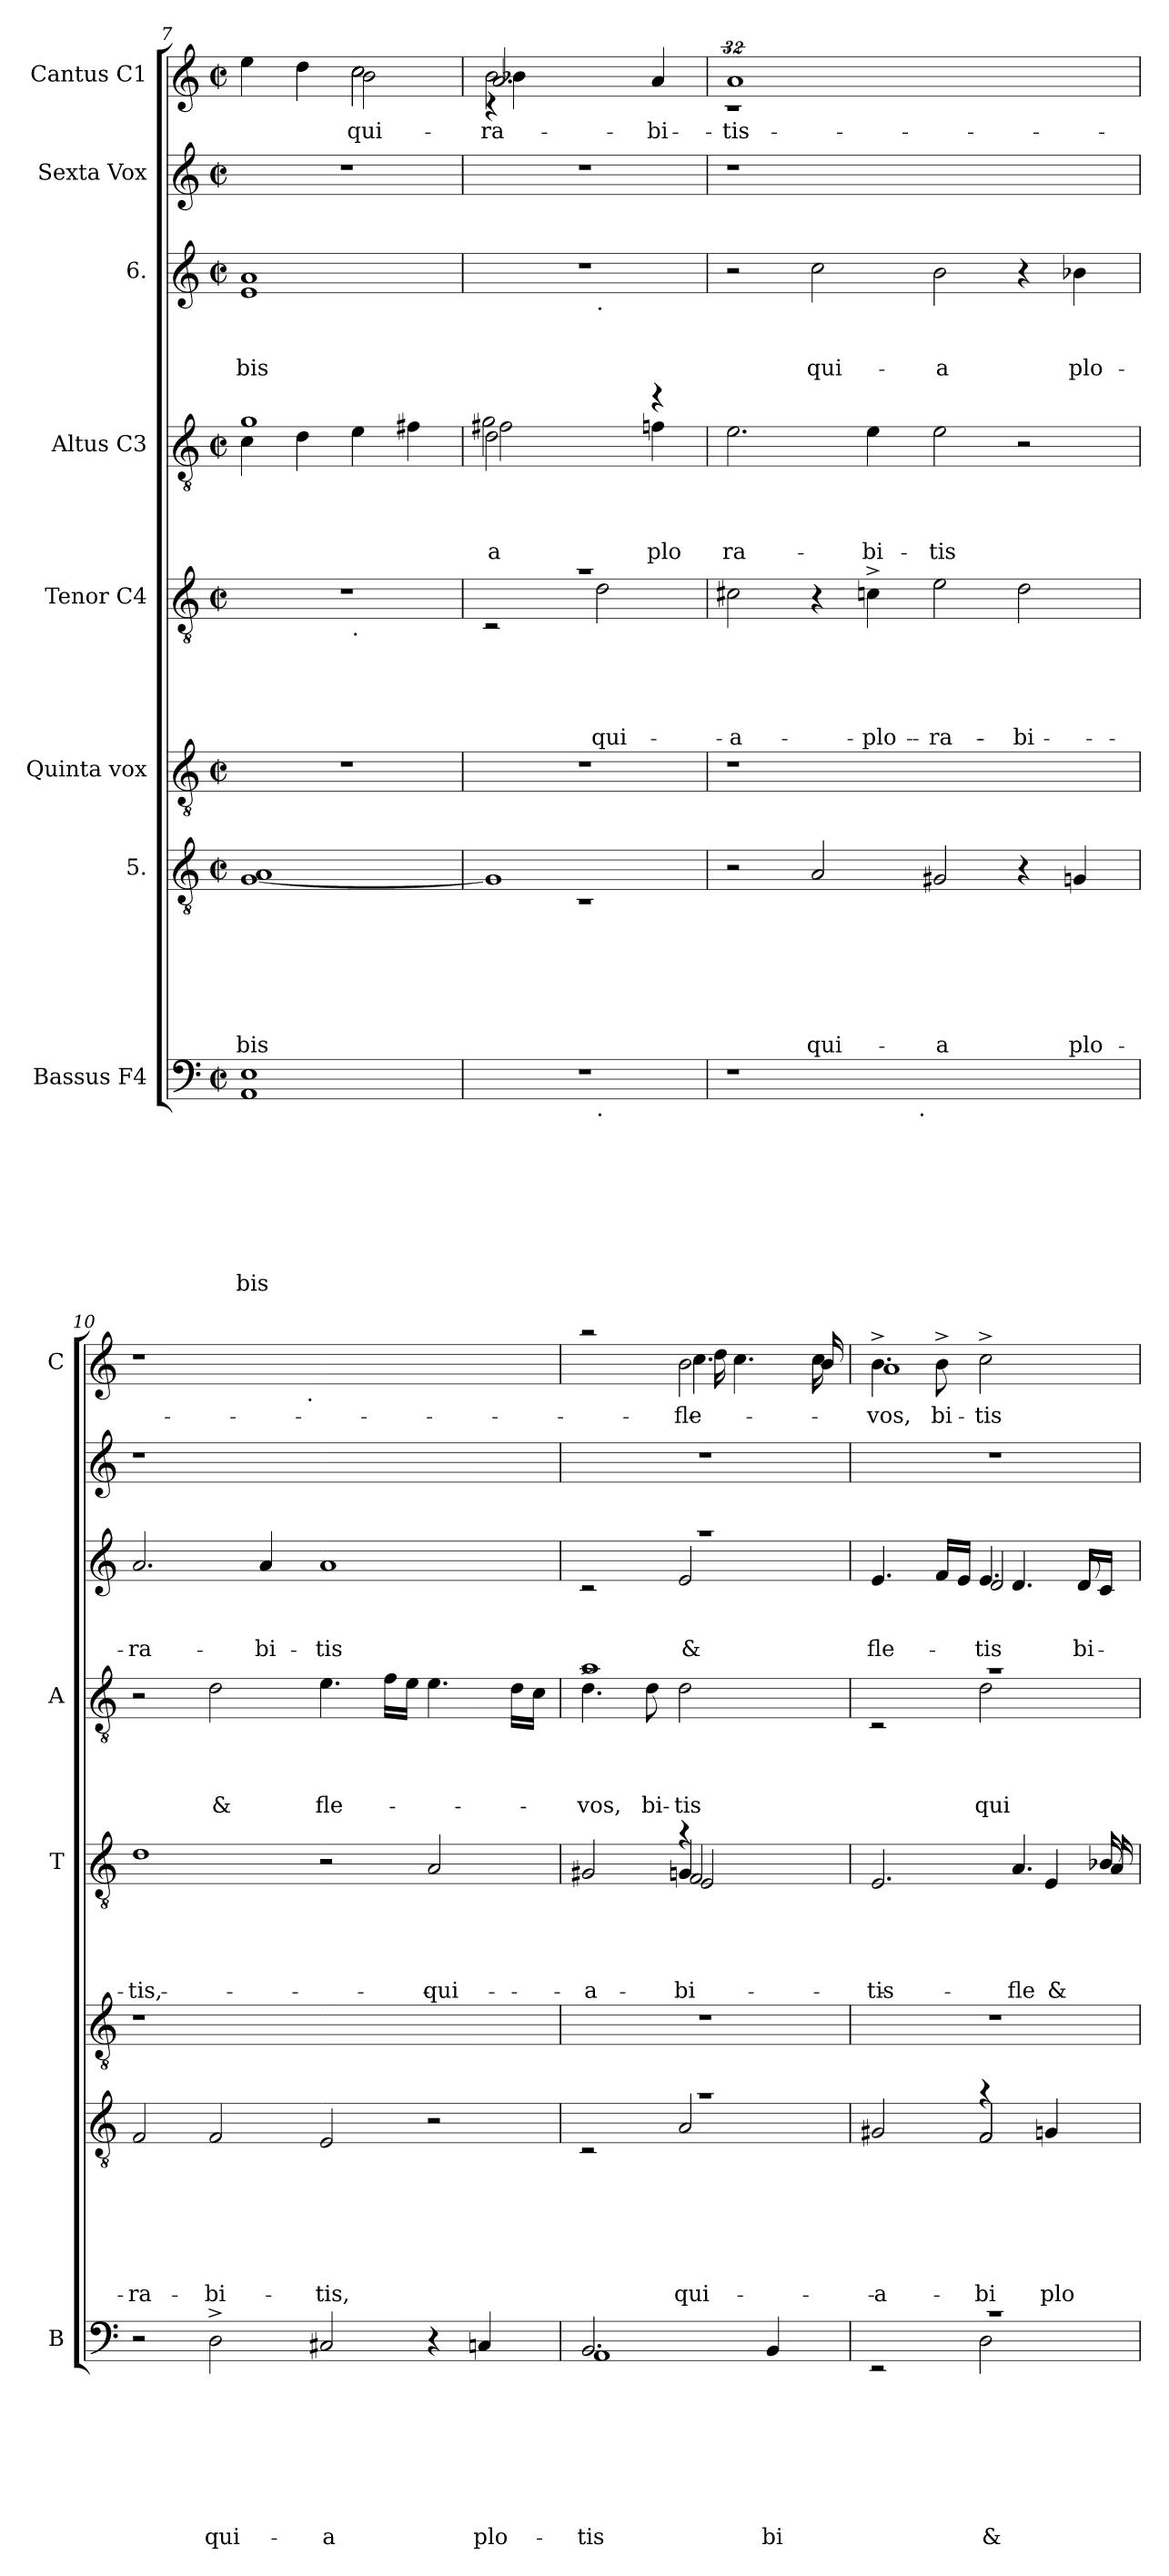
**kern	**text	**text	**text	**text	**text	**text	**text	**text	**kern	**text	**text	**text	**text	**text	**text	**text	**kern	**kern	**text	**text	**text	**text	**text	**kern	**text	**text	**text	**text	**kern	**text	**text	**text	**kern	**kern	**text
*part8	*part8	*part8	*part8	*part8	*part8	*part8	*part8	*part8	*part7	*part7	*part7	*part7	*part7	*part7	*part7	*part7	*part6	*part5	*part5	*part5	*part5	*part5	*part5	*part4	*part4	*part4	*part4	*part4	*part3	*part3	*part3	*part3	*part2	*part1	*part1
*staff8	*staff8	*staff8	*staff8	*staff8	*staff8	*staff8	*staff8	*staff8	*staff7	*staff7	*staff7	*staff7	*staff7	*staff7	*staff7	*staff7	*staff6	*staff5	*staff5	*staff5	*staff5	*staff5	*staff5	*staff4	*staff4	*staff4	*staff4	*staff4	*staff3	*staff3	*staff3	*staff3	*staff2	*staff1	*staff1
*I"Bassus F4	*	*	*	*	*	*	*	*	*I"5.	*	*	*	*	*	*	*	*I"Quinta vox	*I"Tenor C4	*	*	*	*	*	*I"Altus C3	*	*	*	*	*I"6.	*	*	*	*I"Sexta Vox	*I"Cantus C1	*
*I'B	*	*	*	*	*	*	*	*	*	*	*	*	*	*	*	*	*	*I'T	*	*	*	*	*	*I'A	*	*	*	*	*	*	*	*	*	*I'C	*
*clefF4	*	*	*	*	*	*	*	*	*clefGv2	*	*	*	*	*	*	*	*clefGv2	*clefGv2	*	*	*	*	*	*clefGv2	*	*	*	*	*clefG2	*	*	*	*clefG2	*clefG2	*
*k[]	*	*	*	*	*	*	*	*	*k[]	*	*	*	*	*	*	*	*k[]	*k[]	*	*	*	*	*	*k[]	*	*	*	*	*k[]	*	*	*	*k[]	*k[]	*
*C:	*	*	*	*	*	*	*	*	*C:	*	*	*	*	*	*	*	*C:	*C:	*	*	*	*	*	*C:	*	*	*	*	*C:	*	*	*	*C:	*C:	*
*M2/2	*	*	*	*	*	*	*	*	*M2/2	*	*	*	*	*	*	*	*M2/2	*M2/2	*	*	*	*	*	*M2/2	*	*	*	*	*M2/2	*	*	*	*M2/2	*M2/2	*
*met(c|)	*	*	*	*	*	*	*	*	*met(c|)	*	*	*	*	*	*	*	*met(c|)	*met(c|)	*	*	*	*	*	*met(c|)	*	*	*	*	*met(c|)	*	*	*	*met(c|)	*met(c|)	*
=7	=7	=7	=7	=7	=7	=7	=7	=7	=7	=7	=7	=7	=7	=7	=7	=7	=7	=7	=7	=7	=7	=7	=7	=7	=7	=7	=7	=7	=7	=7	=7	=7	=7	=7	=7
!	!	!	!	!	!	!	!	!LO:LY:b	!	!	!	!	!	!	!	!LO:LY:b	!	!	!	!	!	!	!	!	!	!	!	!	!	!	!	!LO:LY:b	!	!	!
*	*	*	*	*	*	*	*	*	*	*	*	*	*	*	*	*	*	*^	*	*	*	*	*	*^	*	*	*	*	*	*	*	*	*	*^	*
*	*	*	*	*	*	*	*	*	*	*	*	*	*	*	*	*	*	*	*	*	*	*	*	*	*	*	*	*	*	*	*	*	*	*	*	*	*^	*
1AA 1E	.	.	.	.	.	.	.	-bis	[<1G 1A	.	.	.	.	.	.	-bis	1r	1r	2ryy	.	.	.	.	.	4c\	1g	.	.	.	.	1e 1a	.	.	-bis	1r	4ee\	2ryy	2ryy	.
.	.	.	.	.	.	.	.	.	.	.	.	.	.	.	.	.	.	.	.	.	.	.	.	.	4d\	.	.	.	.	.	.	.	.	.	.	4dd\	.	.	.
!	!	!	!	!	!	!	!	!	!	!	!	!	!	!	!	!	!	!	!LO:TX:b:t=.	!	!	!	!	!	!	!	!	!	!	!	!	!	!	!	!	!	!	!	!
!	!	!	!	!	!	!	!	!	!	!	!	!	!	!	!	!	!	!	!	!	!	!	!	!	!	!	!	!	!	!	!	!	!	!	!	!	!	!	!LO:LY:b
!	!	!	!	!	!	!	!	!	!	!	!	!	!	!	!	!	!	!	!	!	!	!	!	!	!	!	!	!	!	!	!	!	!	!	!	!	!	!	!LO:LY:b
.	.	.	.	.	.	.	.	.	.	.	.	.	.	.	.	.	.	.	2ryy	.	.	.	.	.	4e\	.	.	.	.	.	.	.	.	.	.	2cc\	2b\	2cc\	qui-
.	.	.	.	.	.	.	.	.	.	.	.	.	.	.	.	.	.	.	.	.	.	.	.	.	4f#X\	.	.	.	.	.	.	.	.	.	.	.	.	.	.
*	*	*	*	*	*	*	*	*	*	*	*	*	*	*	*	*	*	*	*	*	*	*	*	*	*v	*v	*	*	*	*	*	*	*	*	*	*v	*v	*v	*
=8	=8	=8	=8	=8	=8	=8	=8	=8	=8	=8	=8	=8	=8	=8	=8	=8	=8	=8	=8	=8	=8	=8	=8	=8	=8	=8	=8	=8	=8	=8	=8	=8	=8	=8	=8	=8
*	*	*	*	*	*	*	*	*	*^	*	*	*	*	*	*	*	*	*	*	*	*	*	*	*	*	*	*	*	*	*	*	*	*	*	*	*
!	!	!	!	!	!	!	!	!	!	!	!	!	!	!	!	!	!	!	!	!	!	!	!	!	!	!	!	!	!	!LO:LY:b	!	!	!	!	!	!	!
*	*	*	*	*	*	*	*	*	*	*	*	*	*	*	*	*	*	*	*	*	*	*	*	*	*	*^	*	*	*	*	*	*	*	*	*	*	*
!	!	!	!	!	!	!	!	!	!	!	!	!	!	!	!	!	!	!	!	!	!	!	!	!	!	!	!	!	!	!	!LO:LY:b	!	!	!	!	!	!	!
*	*	*	*	*	*	*	*	*	*	*	*	*	*	*	*	*	*	*	*	*	*	*	*	*	*	*	*^	*	*	*	*	*	*	*	*	*	*	*
!	!	!	!	!	!	!	!	!	!	!	!	!	!	!	!	!	!	!	!	!	!	!	!	!	!	!	!	!	!	!	!	!LO:LY:b	!	!	!	!	!	!	!LO:LY:b
*	*	*	*	*	*	*	*	*	*	*	*	*	*	*	*	*	*	*	*	*	*	*	*	*	*	*	*	*^	*	*	*	*	*	*	*	*	*	*^	*
*	*	*	*	*	*	*	*	*	*	*	*	*	*	*	*	*	*	*	*	*	*	*	*	*	*	*	*	*	*	*	*	*	*	*	*	*	*	*	*	*^	*
!	!	!	!	!	!	!	!	!	!	!	!	!	!	!	!	!	!	!	!	!	!	!	!	!	!	!	!	!	!	!	!	!	!	!	!	!	!	!	!	!	!	!LO:LY:b
*	*	*	*	*	*	*	*	*	*	*	*	*	*	*	*	*	*	*	*	*	*	*	*	*	*	*	*	*	*	*	*	*	*	*	*	*	*	*	*	*	*^	*
!	!	!	!	!	!	!	!	!	!	!	!	!	!	!	!	!	!	!	!	!	!	!	!	!	!	!	!	!	!	!	!	!	!	!	!	!	!	!	!	!	!	!	!LO:LY:b:rj
*^	*	*	*	*	*	*	*	*	*	*	*	*	*	*	*	*	*	*	*	*	*	*	*	*	*	*	*	*	*	*	*	*	*	*^	*	*	*	*	*	*	*	*	*
1r	2ryy	.	.	.	.	.	.	.	.	1G]	1rC	.	.	.	.	.	.	.	1r	1ra	2rC	.	.	.	.	.	2d\	2g\	2f#X\	2.ryy	.	.	.	-a	1r	2ryy	.	.	.	1r	2b\	4rc	4b-X\	2.a/	-ra-
.	.	.	.	.	.	.	.	.	.	.	.	.	.	.	.	.	.	.	.	.	.	.	.	.	.	.	.	.	.	.	.	.	.	.	.	.	.	.	.	.	.	2.ryy	2.ryy	.	.
!	!	!	!	!	!	!	!	!	!	!	!	!	!	!	!	!	!	!	!	!	!	!	!	!	!	!	!	!	!	!	!	!	!	!	!	!LO:TX:b:t=.	!	!	!	!	!	!	!	!	!
!	!LO:TX:b:t=.	!	!	!	!	!	!	!	!	!	!	!	!	!	!	!	!	!	!	!	!	!	!	!	!	!	!	!	!	!	!	!	!	!	!	!	!	!	!	!	!	!	!	!	!
!	!	!	!	!	!	!	!	!	!	!	!	!	!	!	!	!	!	!	!	!	!	!	!	!	!	!LO:LY:b	!	!	!	!	!	!	!	!	!	!	!	!	!	!	!	!	!	!	!
.	2ryy	.	.	.	.	.	.	.	.	.	.	.	.	.	.	.	.	.	.	.	2d\	.	.	.	.	qui-	2ryy	2ryy	4ryy	.	.	.	.	.	.	2ryy	.	.	.	.	2ryy	.	.	.	.
!	!	!	!	!	!	!	!	!	!	!	!	!	!	!	!	!	!	!	!	!	!	!	!	!	!	!	!	!	!	!	!	!	!	!LO:LY:b	!	!	!	!	!	!	!	!	!	!	!LO:LY:b
.	.	.	.	.	.	.	.	.	.	.	.	.	.	.	.	.	.	.	.	.	.	.	.	.	.	.	.	.	4r	4fn\	.	.	.	plo-	.	.	.	.	.	.	.	.	.	4a/	-bi-
*	*	*	*	*	*	*	*	*	*	*v	*v	*	*	*	*	*	*	*	*	*v	*v	*	*	*	*	*	*	*	*	*	*	*	*	*	*	*	*	*	*	*	*	*	*	*	*
=9	=9	=9	=9	=9	=9	=9	=9	=9	=9	=9	=9	=9	=9	=9	=9	=9	=9	=9	=9	=9	=9	=9	=9	=9	=9	=9	=9	=9	=9	=9	=9	=9	=9	=9	=9	=9	=9	=9	=9	=9	=9	=9	=9
!	!	!	!	!	!	!	!	!	!	!	!	!	!	!	!	!	!	!	!	!	!	!	!	!LO:LY:b	!	!	!	!	!	!	!	!LO:LY:b	!	!	!	!	!	!	!	!LO:N:vis=1	!	!	!LO:LY:b
*	*	*	*	*	*	*	*	*	*	*	*	*	*	*	*	*	*	*	*	*	*	*	*	*	*v	*v	*v	*v	*	*	*	*	*	*	*	*	*	*	*	*v	*v	*v	*
*	*	*	*	*	*	*	*	*	*	*	*	*	*	*	*	*	*	*	*	*	*	*	*	*	*	*	*	*	*	*v	*v	*	*	*	*	*	*	*
1r	2ryy	.	.	.	.	.	.	.	.	2r	.	.	.	.	.	.	.	1r	2c#X\	.	.	.	.	-a	2.e\	.	.	.	-ra-	2r	.	.	.	1r	1a	32%31rc	-tis
!	!	!	!	!	!	!	!	!	!	!	!	!	!	!	!	!	!LO:LY:b	!	!	!	!	!	!	!	!	!	!	!	!	!	!	!	!LO:LY:b	!	!	!	!
.	4...ryy	.	.	.	.	.	.	.	.	2A/	.	.	.	.	.	.	qui-	.	4r	.	.	.	.	.	.	.	.	.	.	2cc\	.	.	qui-	.	.	.	.
!	!	!	!	!	!	!	!	!	!	!	!	!	!	!	!	!	!	!	!	!	!	!	!	!LO:LY:b	!	!	!	!	!LO:LY:b	!	!	!	!	!	!	!	!
.	.	.	.	.	.	.	.	.	.	.	.	.	.	.	.	.	.	.	4cn^>\	.	.	.	.	plo-	4e\	.	.	.	-bi-	.	.	.	.	.	.	.	.
!	!LO:TX:b:t=.	!	!	!	!	!	!	!	!	!	!	!	!	!	!	!	!	!	!	!	!	!	!	!	!	!	!	!	!	!	!	!	!	!	!	!	!
.	1ryy	.	.	.	.	.	.	.	.	.	.	.	.	.	.	.	.	.	.	.	.	.	.	.	.	.	.	.	.	.	.	.	.	.	.	1ryy	.
!	!	!	!	!	!	!	!	!	!	!	!	!	!	!	!	!	!LO:LY:b	!	!	!	!	!	!	!LO:LY:b:rj	!	!	!	!	!LO:LY:b	!	!	!	!LO:LY:b	!	!	!	!
1ryy	.	.	.	.	.	.	.	.	.	2G#X/	.	.	.	.	.	.	-a	1ryy	2e\	.	.	.	.	-ra-	2e\	.	.	.	-tis	2b\	.	.	-a	1ryy	1ryy	.	.
!	!	!	!	!	!	!	!	!	!	!	!	!	!	!	!	!	!	!	!	!	!	!	!	!LO:LY:b	!	!	!	!	!	!	!	!	!	!	!	!	!
.	.	.	.	.	.	.	.	.	.	4r	.	.	.	.	.	.	.	.	2d\	.	.	.	.	-bi-	2r	.	.	.	.	4r	.	.	.	.	.	.	.
!	!	!	!	!	!	!	!	!	!	!	!	!	!	!	!	!	!LO:LY:b	!	!	!	!	!	!	!	!	!	!	!	!	!	!	!	!LO:LY:b	!	!	!	!
.	.	.	.	.	.	.	.	.	.	4Gn/	.	.	.	.	.	.	plo-	.	.	.	.	.	.	.	.	.	.	.	.	4b-X\	.	.	plo-	.	.	.	.
.	32ryy	.	.	.	.	.	.	.	.	.	.	.	.	.	.	.	.	.	.	.	.	.	.	.	.	.	.	.	.	.	.	.	.	.	.	32ryy	.
=10	=10	=10	=10	=10	=10	=10	=10	=10	=10	=10	=10	=10	=10	=10	=10	=10	=10	=10	=10	=10	=10	=10	=10	=10	=10	=10	=10	=10	=10	=10	=10	=10	=10	=10	=10	=10	=10
!	!	!	!	!	!	!	!	!	!	!	!	!	!	!	!	!	!LO:LY:b	!	!	!	!	!	!	!LO:LY:b	!	!	!	!	!	!	!	!	!LO:LY:b	!	!	!	!
*v	*v	*	*	*	*	*	*	*	*	*	*	*	*	*	*	*	*	*	*	*	*	*	*	*	*	*	*	*	*	*	*	*	*	*	*	*	*
2r	.	.	.	.	.	.	.	.	2F/	.	.	.	.	.	.	-ra-	1r	1d	.	.	.	.	-tis,	2r	.	.	.	.	2.a/	.	.	-ra-	1r	1r	2ryy	.
!	!	!	!	!	!	!	!	!LO:LY:b	!	!	!	!	!	!	!	!LO:LY:b	!	!	!	!	!	!	!	!	!	!	!	!LO:LY:b	!	!	!	!	!	!	!	!
2D^>\	.	.	.	.	.	.	.	qui-	2F/	.	.	.	.	.	.	-bi-	.	.	.	.	.	.	.	2d\	.	.	.	&	.	.	.	.	.	.	4...ryy	.
!	!	!	!	!	!	!	!	!	!	!	!	!	!	!	!	!	!	!	!	!	!	!	!	!	!	!	!	!	!	!	!	!LO:LY:b	!	!	!	!
.	.	.	.	.	.	.	.	.	.	.	.	.	.	.	.	.	.	.	.	.	.	.	.	.	.	.	.	.	4a/	.	.	-bi-	.	.	.	.
!	!	!	!	!	!	!	!	!	!	!	!	!	!	!	!	!	!	!	!	!	!	!	!	!	!	!	!	!	!	!	!	!	!	!	!LO:TX:b:t=.	!
.	.	.	.	.	.	.	.	.	.	.	.	.	.	.	.	.	.	.	.	.	.	.	.	.	.	.	.	.	.	.	.	.	.	.	1ryy	.
!	!	!	!	!	!	!	!	!LO:LY:b	!	!	!	!	!	!	!	!LO:LY:b	!	!	!	!	!	!	!	!	!	!	!	!LO:LY:b	!	!	!	!LO:LY:b	!	!	!	!
2C#X/	.	.	.	.	.	.	.	-a	2E/	.	.	.	.	.	.	-tis,	1ryy	2r	.	.	.	.	.	4.e\	.	.	.	fle-	1a	.	.	-tis	1ryy	1ryy	.	.
.	.	.	.	.	.	.	.	.	.	.	.	.	.	.	.	.	.	.	.	.	.	.	.	16f\LL	.	.	.	.	.	.	.	.	.	.	.	.
.	.	.	.	.	.	.	.	.	.	.	.	.	.	.	.	.	.	.	.	.	.	.	.	16e\JJ	.	.	.	.	.	.	.	.	.	.	.	.
!	!	!	!	!	!	!	!	!	!	!	!	!	!	!	!	!	!	!	!	!	!	!	!LO:LY:b	!	!	!	!	!	!	!	!	!	!	!	!	!
4r	.	.	.	.	.	.	.	.	2r	.	.	.	.	.	.	.	.	2A/	.	.	.	.	qui-	4.e\	.	.	.	.	.	.	.	.	.	.	.	.
!	!	!	!	!	!	!	!	!LO:LY:b	!	!	!	!	!	!	!	!	!	!	!	!	!	!	!	!	!	!	!	!	!	!	!	!	!	!	!	!
4Cn/	.	.	.	.	.	.	.	plo-	.	.	.	.	.	.	.	.	.	.	.	.	.	.	.	.	.	.	.	.	.	.	.	.	.	.	.	.
.	.	.	.	.	.	.	.	.	.	.	.	.	.	.	.	.	.	.	.	.	.	.	.	16d\LL	.	.	.	.	.	.	.	.	.	.	.	.
.	.	.	.	.	.	.	.	.	.	.	.	.	.	.	.	.	.	.	.	.	.	.	.	16c\JJ	.	.	.	.	.	.	.	.	.	.	.	.
.	.	.	.	.	.	.	.	.	.	.	.	.	.	.	.	.	.	.	.	.	.	.	.	.	.	.	.	.	.	.	.	.	.	.	32ryy	.
!!LO:LB:g=z
=11	=11	=11	=11	=11	=11	=11	=11	=11	=11	=11	=11	=11	=11	=11	=11	=11	=11	=11	=11	=11	=11	=11	=11	=11	=11	=11	=11	=11	=11	=11	=11	=11	=11	=11	=11	=11
!	!	!	!	!	!	!	!	!	!	!	!	!	!	!	!	!	!	!	!	!	!	!	!	!	!	!	!	!	!	!	!	!	!	!LO:TX:a:t=1 1	!	!
!	!	!	!	!	!	!	!	!LO:LY:b	!	!	!	!	!	!	!	!	!	!	!	!	!	!	!	!	!	!	!	!	!	!	!	!	!	!	!	!
*^	*	*	*	*	*	*	*	*	*	*	*	*	*	*	*	*	*	*	*	*	*	*	*	*	*	*	*	*	*	*	*	*	*	*	*	*
!	!	!	!	!	!	!	!	!	!LO:LY:b	!	!	!	!	!	!	!	!	!	!	!	!	!	!	!LO:LY:b	!	!	!	!	!LO:LY:b	!	!	!	!	!	!	!	!
*	*	*	*	*	*	*	*	*	*	*^	*	*	*	*	*	*	*	*	*^	*	*	*	*	*	*^	*	*	*	*	*^	*	*	*	*	*^	*	*
*	*	*	*	*	*	*	*	*	*	*	*	*	*	*	*	*	*	*	*	*	*^	*	*	*	*	*	*	*	*	*	*	*	*	*	*	*	*	*	*	*	*^	*
*	*	*	*	*	*	*	*	*	*	*	*	*	*	*	*	*	*	*	*	*	*	*^	*	*	*	*	*	*	*	*	*	*	*	*	*	*	*	*	*	*	*	*	*	*
2.BB/	1AA	.	.	.	.	.	.	.	-tis	1ra	2rC	.	.	.	.	.	.	.	1r	2G#X/	2ryy	2ryy	2ryy	.	.	.	.	-a	4.d^<\	1a	.	.	.	vos,	1raa	2rc	.	.	.	1r	2raa	2ryy	2ryy	2ryy	.
!	!	!	!	!	!	!	!	!	!	!	!	!	!	!	!	!	!	!	!	!	!	!	!	!	!	!	!	!	!	!	!	!	!	!LO:LY:b	!	!	!	!	!	!	!	!	!	!	!
.	.	.	.	.	.	.	.	.	.	.	.	.	.	.	.	.	.	.	.	.	.	.	.	.	.	.	.	.	8d\	.	.	.	.	-bi-	.	.	.	.	.	.	.	.	.	.	.
!	!	!	!	!	!	!	!	!	!	!	!	!	!	!	!	!	!	!LO:LY:b	!	!	!	!	!	!	!	!	!	!LO:LY:b	!	!	!	!	!	!	!	!	!	!	!	!	!	!	!	!	!
!	!	!	!	!	!	!	!	!	!	!	!	!	!	!	!	!	!	!	!	!	!	!	!	!	!	!	!	!LO:LY:b:rj	!	!	!	!	!	!	!	!	!	!	!	!	!	!	!	!	!
!	!	!	!	!	!	!	!	!	!	!	!	!	!	!	!	!	!	!	!	!	!	!	!	!	!	!	!	!LO:LY:b	!	!	!	!	!	!LO:LY:b:rj	!	!	!	!	!LO:LY:b	!	!	!	!	!	!LO:LY:b
!	!	!	!	!	!	!	!	!	!	!	!	!	!	!	!	!	!	!	!	!	!	!	!	!	!	!	!	!	!	!	!	!	!	!	!	!	!	!	!	!	!	!	!	!	!LO:LY:b
.	.	.	.	.	.	.	.	.	.	.	2A/	.	.	.	.	.	.	qui-	.	4ra	4Gn/	2F/	2E/	.	.	.	.	-bi-	2d\	.	.	.	.	-tis	.	2e/	.	.	&	.	2b\	4.cc\	16dd\	8ryy	fle-
.	.	.	.	.	.	.	.	.	.	.	.	.	.	.	.	.	.	.	.	.	.	.	.	.	.	.	.	.	.	.	.	.	.	.	.	.	.	.	.	.	.	.	4.ryy	.	.
.	.	.	.	.	.	.	.	.	.	.	.	.	.	.	.	.	.	.	.	.	.	.	.	.	.	.	.	.	.	.	.	.	.	.	.	.	.	.	.	.	.	.	.	4.cc\	.
!	!	!	!	!	!	!	!	!	!LO:LY:b	!	!	!	!	!	!	!	!	!	!	!	!	!	!	!	!	!	!	!	!	!	!	!	!	!	!	!	!	!	!	!	!	!	!	!	!
4BB/	.	.	.	.	.	.	.	.	-bi-	.	.	.	.	.	.	.	.	.	.	4ryy	4ryy	.	.	.	.	.	.	.	.	.	.	.	.	.	.	.	.	.	.	.	.	.	.	.	.
.	.	.	.	.	.	.	.	.	.	.	.	.	.	.	.	.	.	.	.	.	.	.	.	.	.	.	.	.	.	.	.	.	.	.	.	.	.	.	.	.	.	16ryy	.	.	.
.	.	.	.	.	.	.	.	.	.	.	.	.	.	.	.	.	.	.	.	.	.	.	.	.	.	.	.	.	.	.	.	.	.	.	.	.	.	.	.	.	.	16b/	16cc\	.	.
*	*	*	*	*	*	*	*	*	*	*v	*v	*	*	*	*	*	*	*	*	*	*	*	*	*	*	*	*	*	*	*	*	*	*	*	*v	*v	*	*	*	*	*	*	*v	*v	*
=12	=12	=12	=12	=12	=12	=12	=12	=12	=12	=12	=12	=12	=12	=12	=12	=12	=12	=12	=12	=12	=12	=12	=12	=12	=12	=12	=12	=12	=12	=12	=12	=12	=12	=12	=12	=12	=12	=12	=12	=12	=12	=12
!	!	!	!	!	!	!	!	!	!	!	!	!	!	!	!	!	!LO:LY:b	!	!	!	!	!	!	!	!	!	!LO:LY:b	!	!	!	!	!	!	!	!	!	!LO:LY:b	!	!	!	!	!LO:LY:b
*	*	*	*	*	*	*	*	*	*	*^	*	*	*	*	*	*	*	*	*	*	*	*	*	*	*	*	*	*	*	*	*	*	*	*^	*	*	*	*	*	*	*	*
*	*	*	*	*	*	*	*	*	*	*	*^	*	*	*	*	*	*	*	*	*	*	*	*	*	*	*	*	*	*	*	*	*	*	*	*	*^	*	*	*	*	*	*	*	*
*	*	*	*	*	*	*	*	*	*	*	*	*	*	*	*	*	*	*	*	*	*	*	*	*	*	*	*	*	*	*	*	*	*	*	*	*	*	*^	*	*	*	*	*	*v	*v	*
1rc	2rEE	.	.	.	.	.	.	.	.	2G#X/	2ryy	2ryy	.	.	.	.	.	.	-a	1r	2.E/	2ryy	2...ryy	2...ryy	.	.	.	.	-tis	1ra	2rC	.	.	.	.	4.e/	2ryy	2..ryy	2ryy	.	.	fle-	1r	4.b^<\	1a	vos,
!	!	!	!	!	!	!	!	!	!	!	!	!	!	!	!	!	!	!	!	!	!	!	!	!	!	!	!	!	!	!	!	!	!	!	!	!	!	!	!	!	!	!	!	!	!	!LO:LY:b
.	.	.	.	.	.	.	.	.	.	.	.	.	.	.	.	.	.	.	.	.	.	.	.	.	.	.	.	.	.	.	.	.	.	.	.	16f/LL	.	.	.	.	.	.	.	8b^<\	.	-bi-
.	.	.	.	.	.	.	.	.	.	.	.	.	.	.	.	.	.	.	.	.	.	.	.	.	.	.	.	.	.	.	.	.	.	.	.	16e/JJ	.	.	.	.	.	.	.	.	.	.
!	!	!	!	!	!	!	!	!	!LO:LY:b	!	!	!	!	!	!	!	!	!	!LO:LY:b	!	!	!	!	!	!	!	!	!	!	!	!	!	!	!	!	!	!	!	!	!	!	!	!	!	!	!
!	!	!	!	!	!	!	!	!	!	!	!	!	!	!	!	!	!	!	!LO:LY:b	!	!	!	!	!	!	!	!	!	!	!	!	!	!	!	!LO:LY:b	!	!	!	!	!	!	!LO:LY:b	!	!	!	!LO:LY:b
.	2D\	.	.	.	.	.	.	.	&	4ra	2F/	2F/	.	.	.	.	.	.	-bi-	.	.	8ryy	.	.	.	.	.	.	.	.	2d\	.	.	.	qui-	4.e/	8ryy	.	2d/	.	.	-tis	.	2cc^<\	.	-tis
!	!	!	!	!	!	!	!	!	!	!	!	!	!	!	!	!	!	!	!	!	!	!	!	!	!	!	!	!	!LO:LY:b	!	!	!	!	!	!	!	!	!	!	!	!	!	!	!	!	!
.	.	.	.	.	.	.	.	.	.	.	.	.	.	.	.	.	.	.	.	.	.	4.A/	.	.	.	.	.	.	fle-	.	.	.	.	.	.	.	4.d/	.	.	.	.	.	.	.	.	.
!	!	!	!	!	!	!	!	!	!	!	!	!	!	!	!	!	!	!	!LO:LY:b	!	!	!	!	!	!	!	!	!	!LO:LY:b	!	!	!	!	!	!	!	!	!	!	!	!	!	!	!	!	!
.	.	.	.	.	.	.	.	.	.	4Gn/	.	.	.	.	.	.	.	.	plo-	.	4E/	.	.	.	.	.	.	.	&	.	.	.	.	.	.	.	.	.	.	.	.	.	.	.	.	.
!	!	!	!	!	!	!	!	!	!	!	!	!	!	!	!	!	!	!	!	!	!	!	!	!	!	!	!	!	!	!	!	!	!	!	!	!	!	!	!	!	!	!LO:LY:b	!	!	!	!
.	.	.	.	.	.	.	.	.	.	.	.	.	.	.	.	.	.	.	.	.	.	.	.	.	.	.	.	.	.	.	.	.	.	.	.	16d/LL	.	8d/	.	.	.	-bi-	.	.	.	.
.	.	.	.	.	.	.	.	.	.	.	.	.	.	.	.	.	.	.	.	.	.	.	16B-X/	16A/	.	.	.	.	.	.	.	.	.	.	.	16c/JJ	.	.	.	.	.	.	.	.	.	.
*v	*v	*	*	*	*	*	*	*	*	*	*	*	*	*	*	*	*	*	*	*	*v	*v	*v	*v	*	*	*	*	*	*v	*v	*	*	*	*	*v	*v	*v	*v	*	*	*	*	*v	*v	*
*	*	*	*	*	*	*	*	*	*v	*v	*v	*	*	*	*	*	*	*	*	*	*	*	*	*	*	*	*	*	*	*	*	*	*	*	*	*	*
=	=	=	=	=	=	=	=	=	=	=	=	=	=	=	=	=	=	=	=	=	=	=	=	=	=	=	=	=	=	=	=	=	=	=	=
*-	*-	*-	*-	*-	*-	*-	*-	*-	*-	*-	*-	*-	*-	*-	*-	*-	*-	*-	*-	*-	*-	*-	*-	*-	*-	*-	*-	*-	*-	*-	*-	*-	*-	*-	*-
